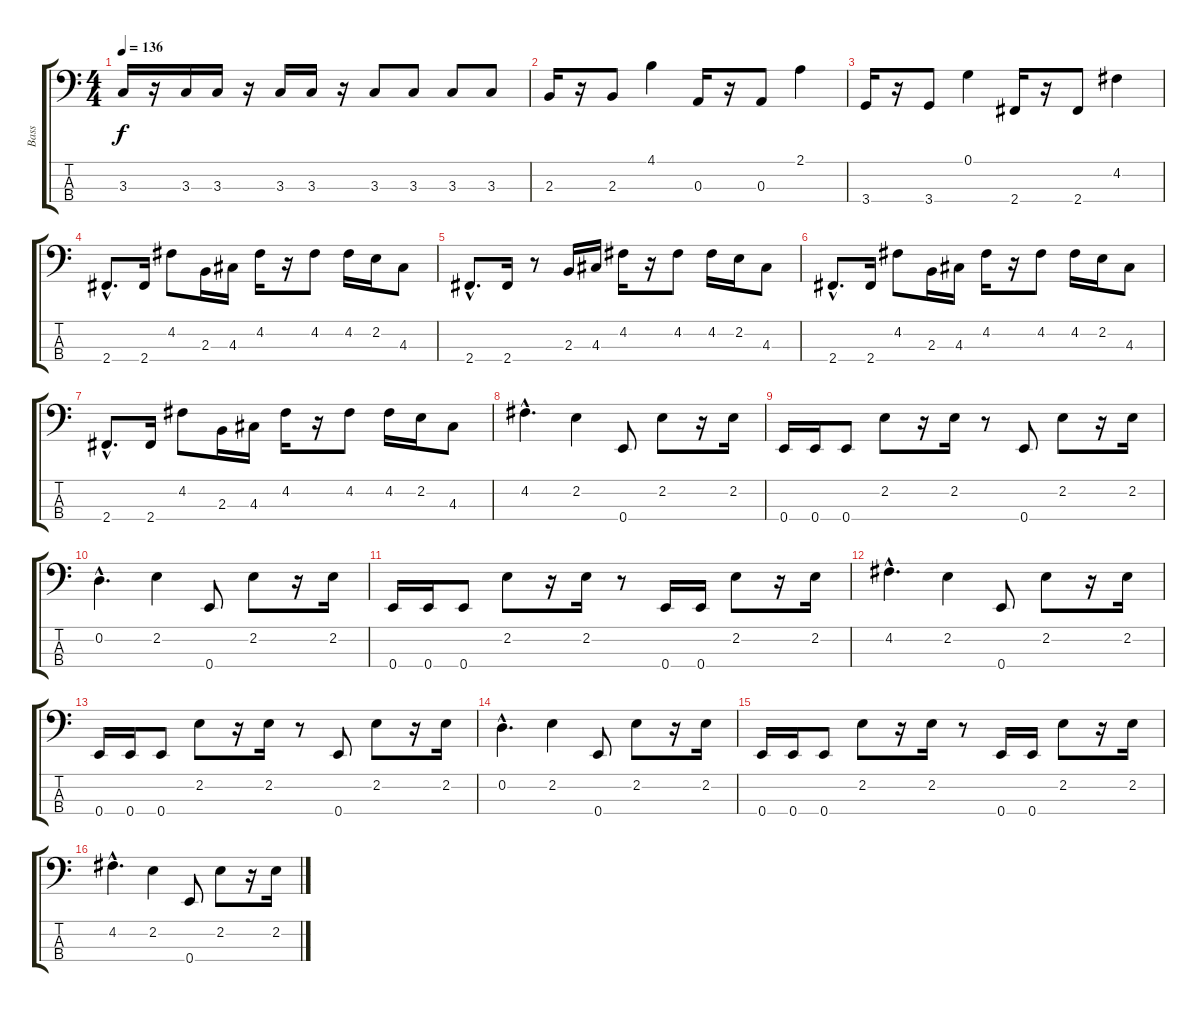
\track ("Bass" "Bass") {instrument electricbasspick}
\staff {score tabs}
\tuning (G2 D2 A1 E1) {hide}
\ts (4 4)
\tempo 136
\clef f4
\ks c
3.3.16{dy f} r.16 3.3.16 3.3.16 r.16 3.3.16 3.3.16 r.16 3.3.8 3.3.8 3.3.8 3.3.8 |
2.3.16 r.16 2.3.8 4.1.4 0.3.16 r.16 0.3.8 2.1.4 |
3.4.16 r.16 3.4.8 0.1.4 2.4.16 r.16 2.4.8 4.2.4 |
2.4{hac}.8{d} 2.4.16 4.2.8 2.3.16 4.3.16 4.2.16 r.16 4.2.8 4.2.16 2.2.16 4.3.8 |
2.4{hac}.8{d} 2.4.16 r.8 2.3.16 4.3.16 4.2.16 r.16 4.2.8 4.2.16 2.2.16 4.3.8 |
2.4{hac}.8{d} 2.4.16 4.2.8 2.3.16 4.3.16 4.2.16 r.16 4.2.8 4.2.16 2.2.16 4.3.8 |
2.4{hac}.8{d} 2.4.16 4.2.8 2.3.16 4.3.16 4.2.16 r.16 4.2.8 4.2.16 2.2.16 4.3.8 |
4.2{hac}.4{d} 2.2.4 0.4.8 2.2.8 r.16 2.2.16 |
0.4.16 0.4.16 0.4.8 2.2.8 r.16 2.2.16 r.8 0.4.8 2.2.8 r.16 2.2.16 |
0.2{hac}.4{d} 2.2.4 0.4.8 2.2.8 r.16 2.2.16 |
0.4.16 0.4.16 0.4.8 2.2.8 r.16 2.2.16 r.8 0.4.16 0.4.16 2.2.8 r.16 2.2.16 |
4.2{hac}.4{d} 2.2.4 0.4.8 2.2.8 r.16 2.2.16 |
0.4.16 0.4.16 0.4.8 2.2.8 r.16 2.2.16 r.8 0.4.8 2.2.8 r.16 2.2.16 |
0.2{hac}.4{d} 2.2.4 0.4.8 2.2.8 r.16 2.2.16 |
0.4.16 0.4.16 0.4.8 2.2.8 r.16 2.2.16 r.8 0.4.16 0.4.16 2.2.8 r.16 2.2.16 |
4.2{hac}.4{d} 2.2.4 0.4.8 2.2.8 r.16 2.2.16
